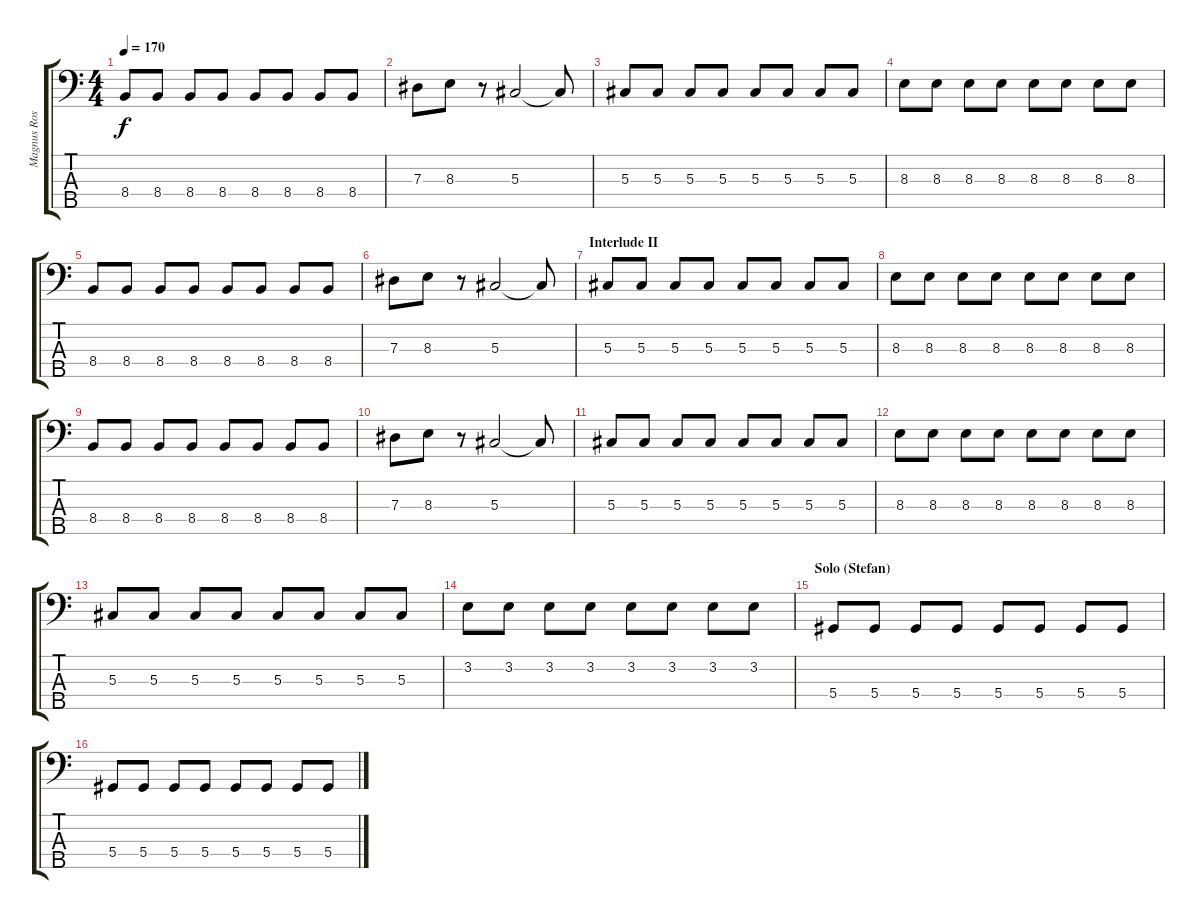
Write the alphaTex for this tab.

\track ("Magnus Rosén" "Magnus Ros") {instrument electricbassfinger}
\staff {score tabs}
\tuning (Gb2 Db2 Ab1 Eb1 Bb0) {hide}
\ts (4 4)
\tempo 170
\clef f4
\ks c
8.4.8{dy f} 8.4.8 8.4.8 8.4.8 8.4.8 8.4.8 8.4.8 8.4.8 |
7.3.8 8.3.8 r.8 5.3.2 5.3{t}.8 |
5.3.8 5.3.8 5.3.8 5.3.8 5.3.8 5.3.8 5.3.8 5.3.8 |
8.3.8 8.3.8 8.3.8 8.3.8 8.3.8 8.3.8 8.3.8 8.3.8 |
8.4.8 8.4.8 8.4.8 8.4.8 8.4.8 8.4.8 8.4.8 8.4.8 |
7.3.8 8.3.8 r.8 5.3.2 5.3{t}.8 |
\section ("" "Interlude II")
5.3.8 5.3.8 5.3.8 5.3.8 5.3.8 5.3.8 5.3.8 5.3.8 |
8.3.8 8.3.8 8.3.8 8.3.8 8.3.8 8.3.8 8.3.8 8.3.8 |
8.4.8 8.4.8 8.4.8 8.4.8 8.4.8 8.4.8 8.4.8 8.4.8 |
7.3.8 8.3.8 r.8 5.3.2 5.3{t}.8 |
5.3.8 5.3.8 5.3.8 5.3.8 5.3.8 5.3.8 5.3.8 5.3.8 |
8.3.8 8.3.8 8.3.8 8.3.8 8.3.8 8.3.8 8.3.8 8.3.8 |
5.3.8 5.3.8 5.3.8 5.3.8 5.3.8 5.3.8 5.3.8 5.3.8 |
3.2.8 3.2.8 3.2.8 3.2.8 3.2.8 3.2.8 3.2.8 3.2.8 |
\section ("" "Solo (Stefan)")
5.4.8 5.4.8 5.4.8 5.4.8 5.4.8 5.4.8 5.4.8 5.4.8 |
5.4.8 5.4.8 5.4.8 5.4.8 5.4.8 5.4.8 5.4.8 5.4.8
